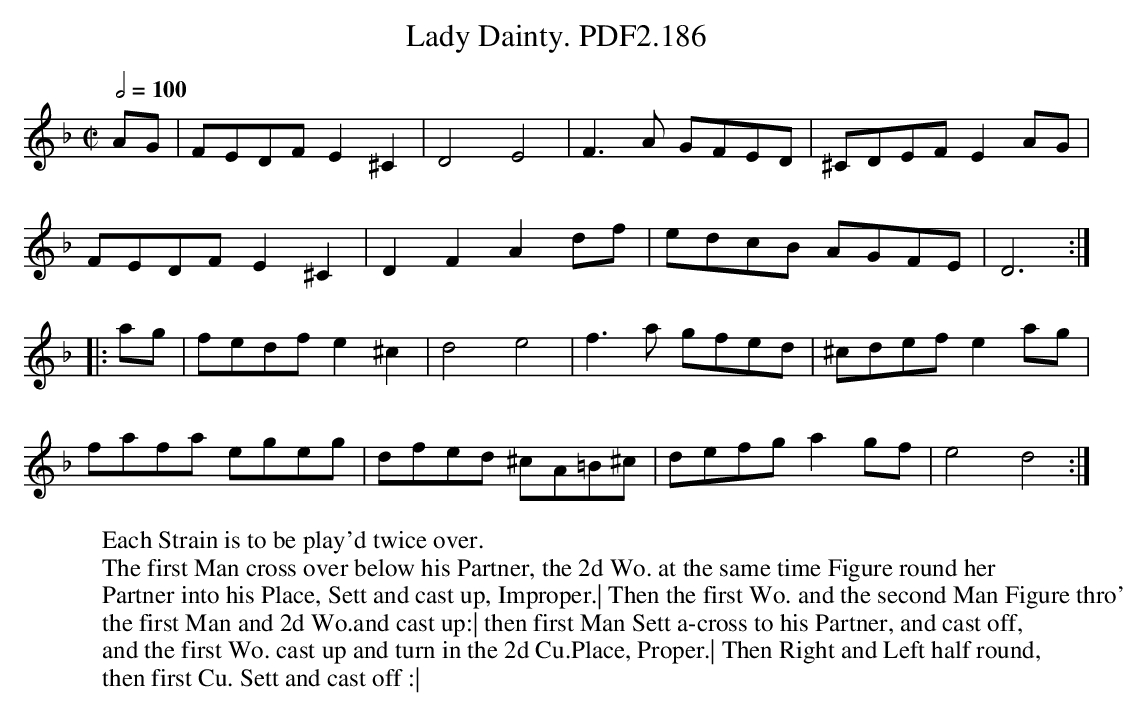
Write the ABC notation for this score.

X:1
T:Lady Dainty. PDF2.186
M:C|
L:1/8
Q:1/2=100
K:Dm
AG|FEDF E2^C2|D4E4|F2>A2 GFED|^CDEFE2AG|
FEDF E2^C2|D2F2A2 df|edcB AGFE|D6:|
|:ag|fedfe2^c2|d4e4|f3a gfed|^cdefe2ag|
fafa egeg|dfed ^cA=B^c|defga2gf|e4d4:|
W:Each Strain is to be play'd twice over.
W:The first Man cross over below his Partner, the 2d Wo. at the same time Figure round her
W:Partner into his Place, Sett and cast up, Improper.| Then the first Wo. and the second Man Figure thro'
W:the first Man and 2d Wo.and cast up:| then first Man Sett a-cross to his Partner, and cast off,
W:and the first Wo. cast up and turn in the 2d Cu.Place, Proper.| Then Right and Left half round,
W:then first Cu. Sett and cast off :|
